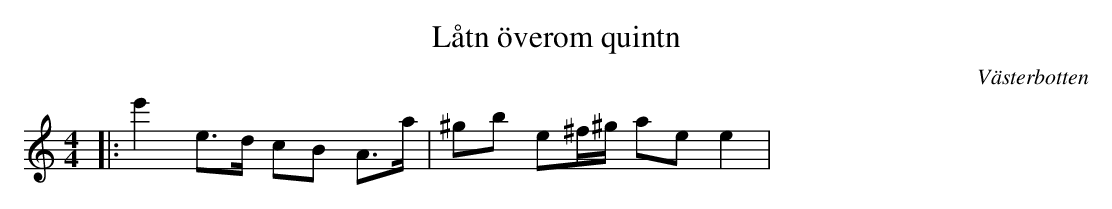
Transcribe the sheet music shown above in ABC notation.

X:1
T:Låtn överom quintn
O:Västerbotten
M:4/4
L:1/8
K:Am
|: e'2 e>d cB A>a | ^gb e^f/^g/ ae´ e2 |
